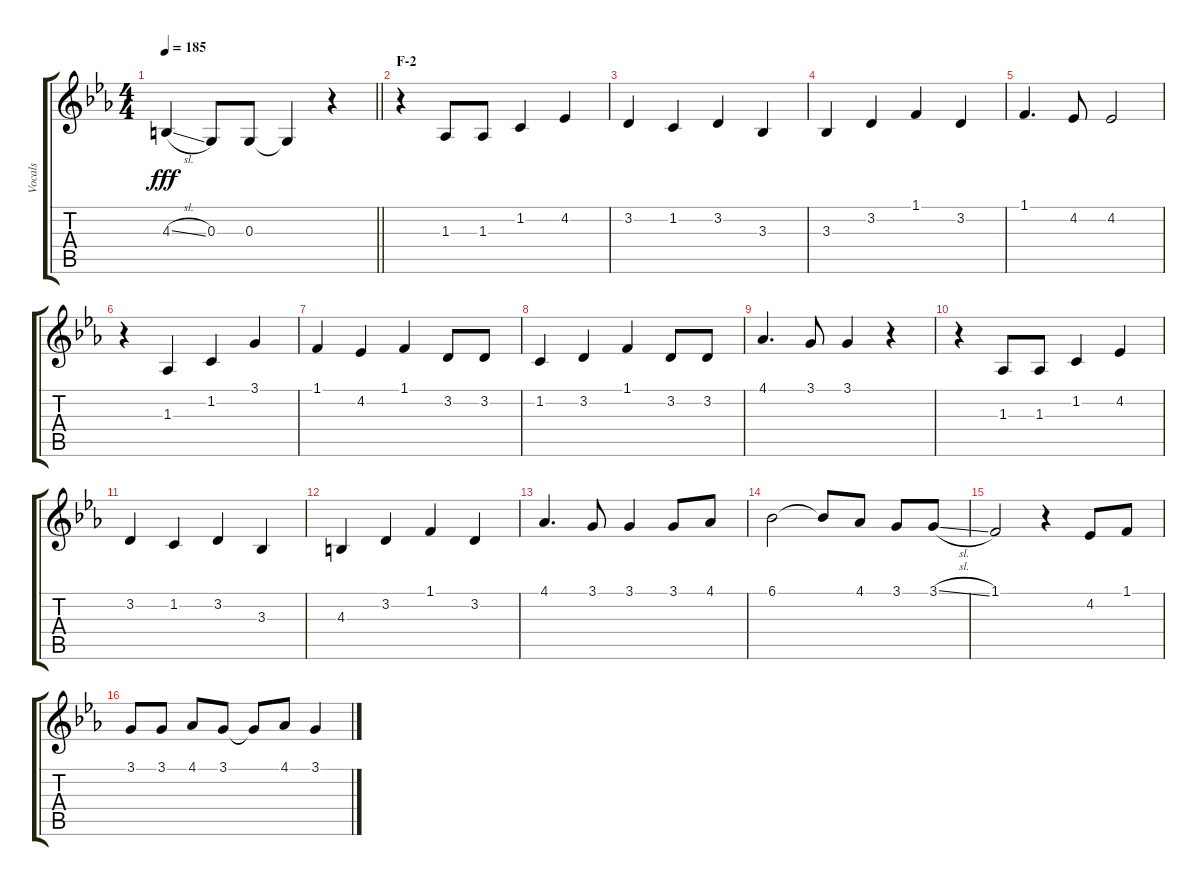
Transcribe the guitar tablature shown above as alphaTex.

\track ("Vocals" "Vocals") {instrument voiceoohs}
\staff {score tabs}
\tuning (E4 B3 G3 D3 A2 E2) {hide}
\ts (4 4)
\tempo 185
\clef g2
\barLineRight lightlight
\ks eb
4.3{sl}.4{dy fff} 0.3.8 0.3.8 0.3{t}.4 r.4 |
\section ("" "F-2")
r.4 1.3.8 1.3.8 1.2.4 4.2.4 |
3.2.4 1.2.4 3.2.4 3.3.4 |
3.3.4 3.2.4 1.1.4 3.2.4 |
1.1.4{d} 4.2.8 4.2.2 |
r.4 1.3.4 1.2.4 3.1.4 |
1.1.4 4.2.4 1.1.4 3.2.8 3.2.8 |
1.2.4 3.2.4 1.1.4 3.2.8 3.2.8 |
4.1.4{d} 3.1.8 3.1.4 r.4 |
r.4 1.3.8 1.3.8 1.2.4 4.2.4 |
3.2.4 1.2.4 3.2.4 3.3.4 |
4.3.4 3.2.4 1.1.4 3.2.4 |
4.1.4{d} 3.1.8 3.1.4 3.1.8 4.1.8 |
6.1.2 6.1{t}.8 4.1.8 3.1.8 3.1{sl}.8 |
1.1.2 r.4 4.2.8 1.1.8 |
3.1.8 3.1.8 4.1.8 3.1.8 3.1{t}.8 4.1.8 3.1.4
